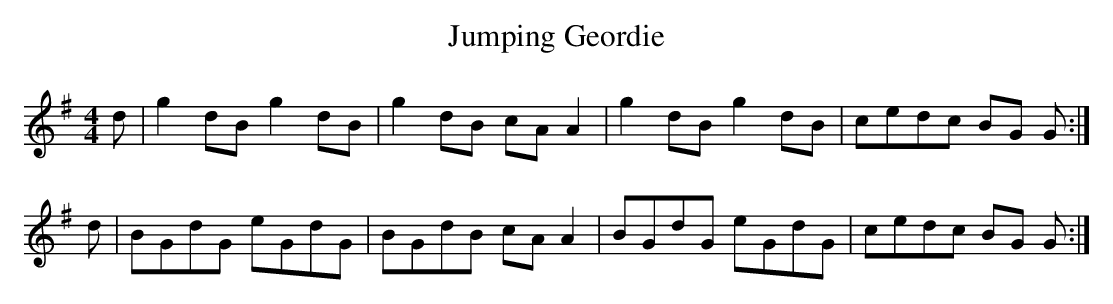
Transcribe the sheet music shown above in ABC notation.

X:1
T:Jumping Geordie
M:4/4
L:1/8
K:G
d|g2 dB g2 dB|g2 dB cA A2|g2 dB g2 dB|cedc BG G:|]
d|BGdG eGdG|BGdB cA A2|BGdG eGdG|cedc BG G:|]
